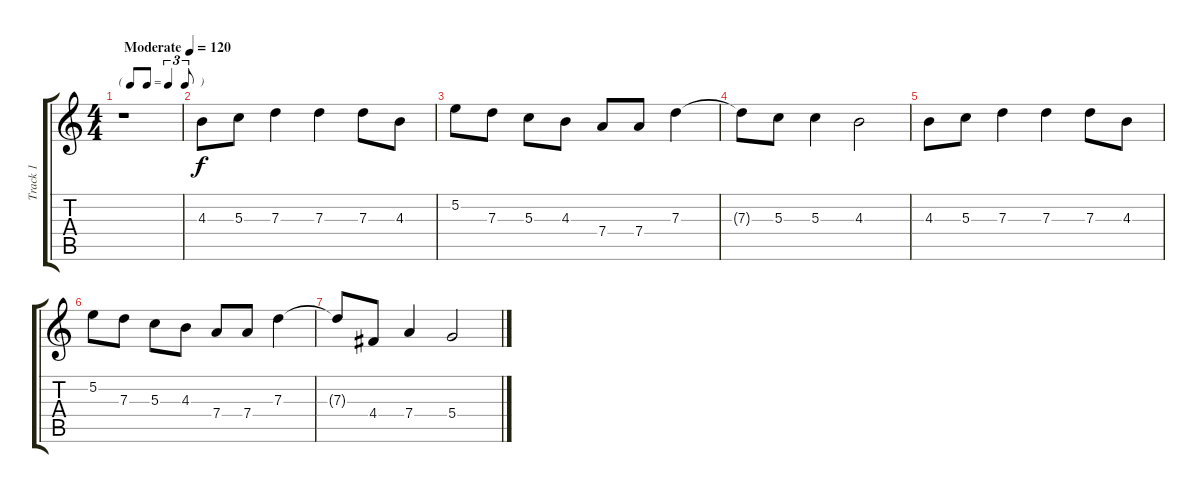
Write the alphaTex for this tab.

\track ("Track 1" "Track 1") {instrument acousticguitarsteel}
\staff {score tabs}
\tuning (E4 B3 G3 D3 A2 E2) {hide}
\ts (4 4)
\tf triplet8th
\tempo (120 "Moderate")
\clef g2
\ks c
r.1{dy f instrument acousticguitarsteel} |
4.3.8 5.3.8 7.3.4 7.3.4 7.3.8 4.3.8 |
5.2.8 7.3.8 5.3.8 4.3.8 7.4.8 7.4.8 7.3.4 |
7.3{t}.8 5.3.8 5.3.4 4.3.2 |
4.3.8 5.3.8 7.3.4 7.3.4 7.3.8 4.3.8 |
5.2.8 7.3.8 5.3.8 4.3.8 7.4.8 7.4.8 7.3.4 |
7.3{t}.8 4.4.8 7.4.4 5.4.2
